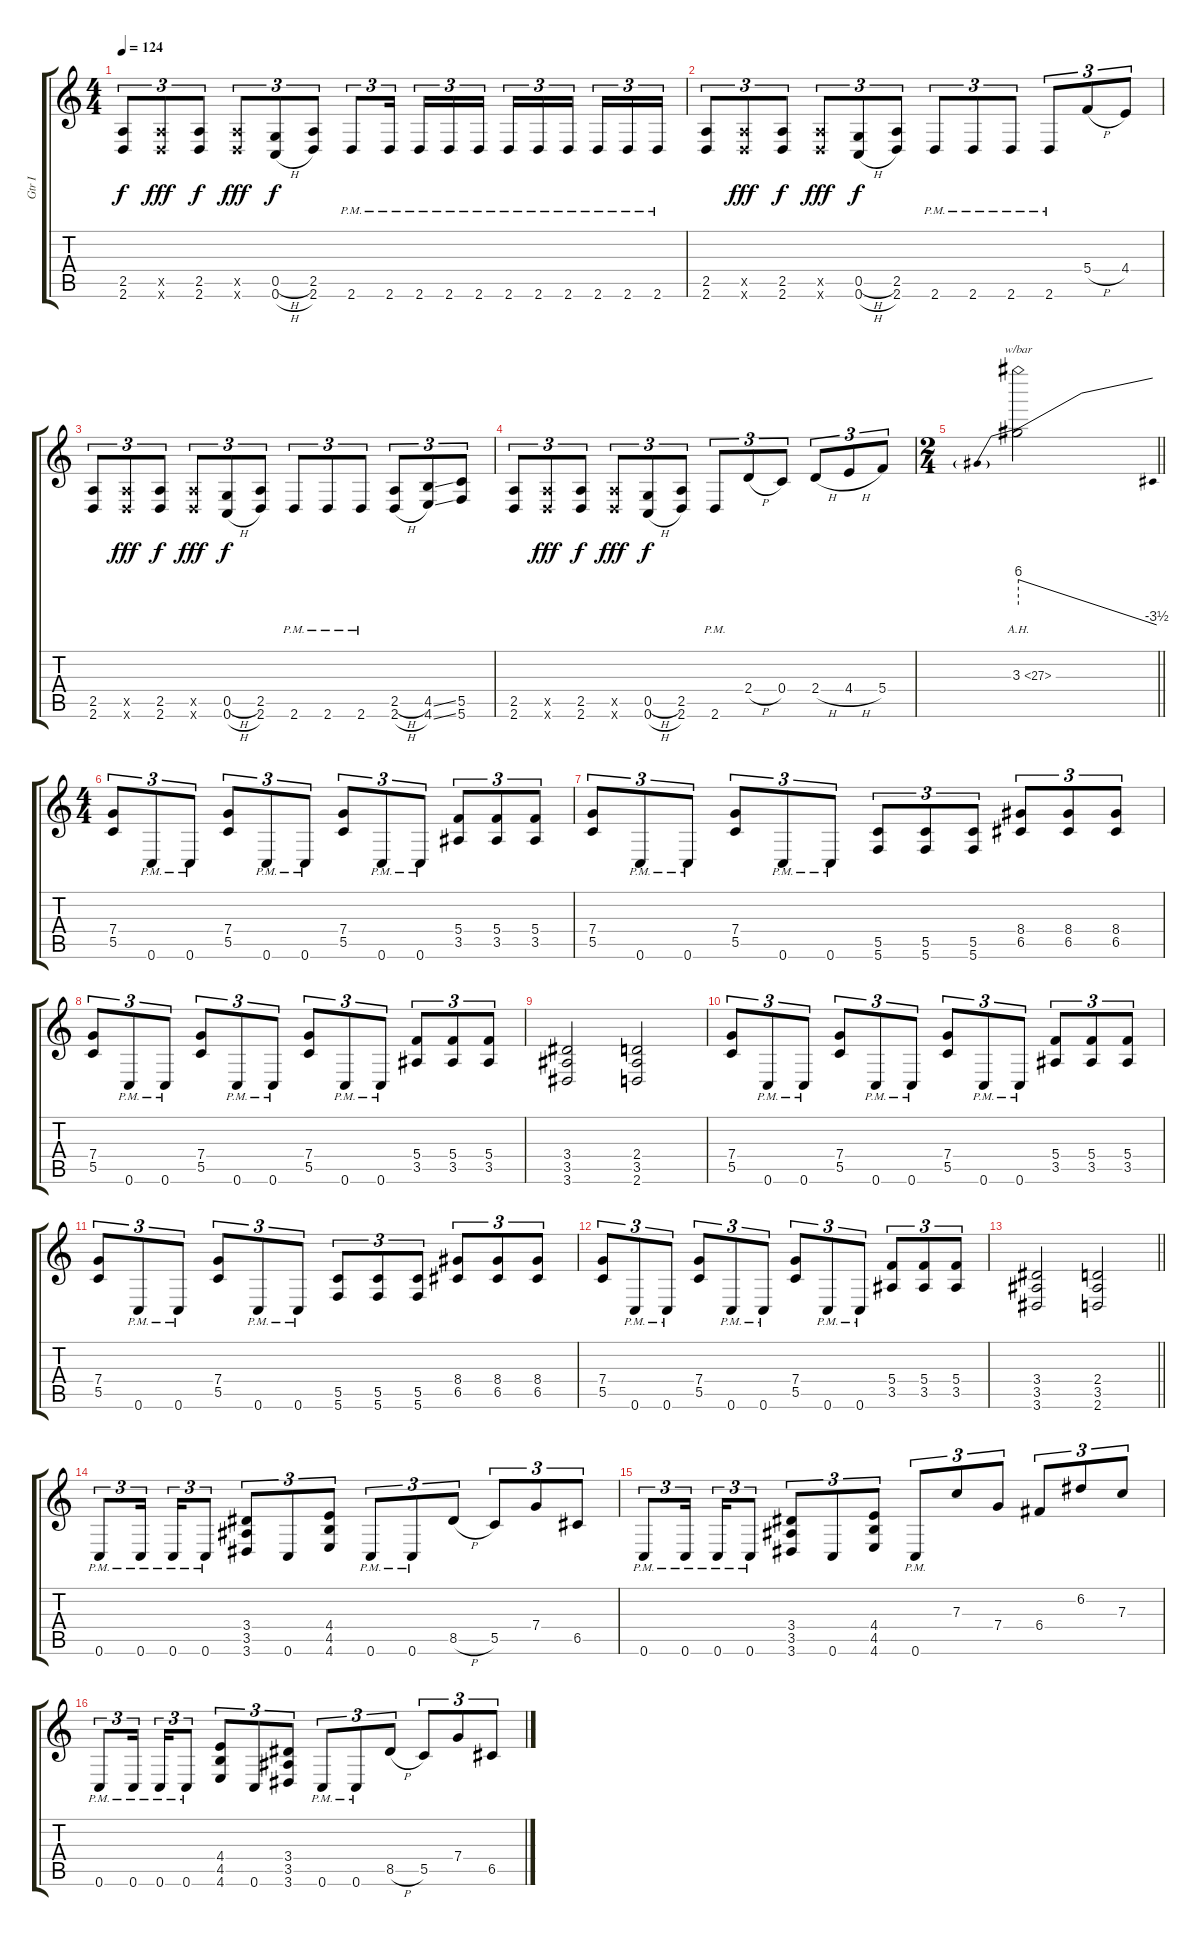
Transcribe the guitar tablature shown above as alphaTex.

\track ("Gtr I" "Gtr I") {instrument overdrivenguitar}
\staff {score tabs}
\tuning (D4 A3 F3 C3 G2 C2) {hide}
\ts (4 4)
\tempo 124
\clef g2
\ks c
(2.5 2.6).8{tu (3 2) dy f} (2.5{x} 2.6{x}).8{tu (3 2) dy fff} (2.5 2.6).8{tu (3 2) dy f} (2.5{x} 2.6{x}).8{tu (3 2) dy fff} (0.5{h} 0.6{h}).8{tu (3 2) dy f} (2.5 2.6).8{tu (3 2)} 2.6{pm}.8{tu (3 2)} 2.6{pm}.16{tu (3 2) beam splitsecondary} 2.6{pm}.16{tu (3 2)} 2.6{pm}.16{tu (3 2)} 2.6{pm}.16{tu (3 2)} 2.6{pm}.16{tu (3 2)} 2.6{pm}.16{tu (3 2)} 2.6{pm}.16{tu (3 2) beam splitsecondary} 2.6{pm}.16{tu (3 2)} 2.6{pm}.16{tu (3 2)} 2.6{pm}.16{tu (3 2)} |
(2.5 2.6).8{tu (3 2)} (2.5{x} 2.6{x}).8{tu (3 2) dy fff} (2.5 2.6).8{tu (3 2) dy f} (2.5{x} 2.6{x}).8{tu (3 2) dy fff} (0.5{h} 0.6{h}).8{tu (3 2) dy f} (2.5 2.6).8{tu (3 2)} 2.6{pm}.8{tu (3 2)} 2.6{pm}.8{tu (3 2)} 2.6{pm}.8{tu (3 2)} 2.6{pm}.8{tu (3 2)} 5.4{h}.8{tu (3 2)} 4.4.8{tu (3 2)} |
(2.5 2.6).8{tu (3 2)} (2.5{x} 2.6{x}).8{tu (3 2) dy fff} (2.5 2.6).8{tu (3 2) dy f} (2.5{x} 2.6{x}).8{tu (3 2) dy fff} (0.5{h} 0.6{h}).8{tu (3 2) dy f} (2.5 2.6).8{tu (3 2)} 2.6{pm}.8{tu (3 2)} 2.6{pm}.8{tu (3 2)} 2.6{pm}.8{tu (3 2)} (2.5{h} 2.6{h}).8{tu (3 2)} (4.5{ss} 4.6{ss}).8{tu (3 2)} (5.5 5.6).8{tu (3 2)} |
(2.5 2.6).8{tu (3 2)} (2.5{x} 2.6{x}).8{tu (3 2) dy fff} (2.5 2.6).8{tu (3 2) dy f} (2.5{x} 2.6{x}).8{tu (3 2) dy fff} (0.5{h} 0.6{h}).8{tu (3 2) dy f} (2.5 2.6).8{tu (3 2)} 2.6{pm}.8{tu (3 2)} 2.4{h}.8{tu (3 2)} 0.4.8{tu (3 2)} 2.4{h}.8{tu (3 2)} 4.4{h}.8{tu (3 2)} 5.4.8{tu (3 2)} |
\ts (2 4)
\barLineRight lightlight
3.3{ah 24}.2{tbe (predivedive default 0 24 60 -14)} |
\ts (4 4)
(7.4 5.5).8{tu (3 2)} 0.6{pm}.8{tu (3 2)} 0.6{pm}.8{tu (3 2)} (7.4 5.5).8{tu (3 2)} 0.6{pm}.8{tu (3 2)} 0.6{pm}.8{tu (3 2)} (7.4 5.5).8{tu (3 2)} 0.6{pm}.8{tu (3 2)} 0.6{pm}.8{tu (3 2)} (5.4 3.5).8{tu (3 2)} (5.4 3.5).8{tu (3 2)} (5.4 3.5).8{tu (3 2)} |
(7.4 5.5).8{tu (3 2)} 0.6{pm}.8{tu (3 2)} 0.6{pm}.8{tu (3 2)} (7.4 5.5).8{tu (3 2)} 0.6{pm}.8{tu (3 2)} 0.6{pm}.8{tu (3 2)} (5.5 5.6).8{tu (3 2)} (5.5 5.6).8{tu (3 2)} (5.5 5.6).8{tu (3 2)} (8.4 6.5).8{tu (3 2)} (8.4 6.5).8{tu (3 2)} (8.4 6.5).8{tu (3 2)} |
(7.4 5.5).8{tu (3 2)} 0.6{pm}.8{tu (3 2)} 0.6{pm}.8{tu (3 2)} (7.4 5.5).8{tu (3 2)} 0.6{pm}.8{tu (3 2)} 0.6{pm}.8{tu (3 2)} (7.4 5.5).8{tu (3 2)} 0.6{pm}.8{tu (3 2)} 0.6{pm}.8{tu (3 2)} (5.4 3.5).8{tu (3 2)} (5.4 3.5).8{tu (3 2)} (5.4 3.5).8{tu (3 2)} |
(3.4 3.5 3.6).2 (2.4 3.5 2.6).2 |
(7.4 5.5).8{tu (3 2)} 0.6{pm}.8{tu (3 2)} 0.6{pm}.8{tu (3 2)} (7.4 5.5).8{tu (3 2)} 0.6{pm}.8{tu (3 2)} 0.6{pm}.8{tu (3 2)} (7.4 5.5).8{tu (3 2)} 0.6{pm}.8{tu (3 2)} 0.6{pm}.8{tu (3 2)} (5.4 3.5).8{tu (3 2)} (5.4 3.5).8{tu (3 2)} (5.4 3.5).8{tu (3 2)} |
(7.4 5.5).8{tu (3 2)} 0.6{pm}.8{tu (3 2)} 0.6{pm}.8{tu (3 2)} (7.4 5.5).8{tu (3 2)} 0.6{pm}.8{tu (3 2)} 0.6{pm}.8{tu (3 2)} (5.5 5.6).8{tu (3 2)} (5.5 5.6).8{tu (3 2)} (5.5 5.6).8{tu (3 2)} (8.4 6.5).8{tu (3 2)} (8.4 6.5).8{tu (3 2)} (8.4 6.5).8{tu (3 2)} |
(7.4 5.5).8{tu (3 2)} 0.6{pm}.8{tu (3 2)} 0.6{pm}.8{tu (3 2)} (7.4 5.5).8{tu (3 2)} 0.6{pm}.8{tu (3 2)} 0.6{pm}.8{tu (3 2)} (7.4 5.5).8{tu (3 2)} 0.6{pm}.8{tu (3 2)} 0.6{pm}.8{tu (3 2)} (5.4 3.5).8{tu (3 2)} (5.4 3.5).8{tu (3 2)} (5.4 3.5).8{tu (3 2)} |
\barLineRight lightlight
(3.4 3.5 3.6).2 (2.4 3.5 2.6).2 |
0.6{pm}.8{tu (3 2)} 0.6{pm}.16{tu (3 2) beam splitsecondary} 0.6{pm}.16{tu (3 2)} 0.6{pm}.8{tu (3 2)} (3.4 3.5 3.6).8{tu (3 2)} 0.6.8{tu (3 2)} (4.4 4.5 4.6).8{tu (3 2)} 0.6{pm}.8{tu (3 2)} 0.6{pm}.8{tu (3 2)} 8.5{h}.8{tu (3 2)} 5.5.8{tu (3 2)} 7.4.8{tu (3 2)} 6.5.8{tu (3 2)} |
0.6{pm}.8{tu (3 2)} 0.6{pm}.16{tu (3 2) beam splitsecondary} 0.6{pm}.16{tu (3 2)} 0.6{pm}.8{tu (3 2)} (3.4 3.5 3.6).8{tu (3 2)} 0.6.8{tu (3 2)} (4.4 4.5 4.6).8{tu (3 2)} 0.6{pm}.8{tu (3 2)} 7.3.8{tu (3 2)} 7.4.8{tu (3 2)} 6.4.8{tu (3 2)} 6.2.8{tu (3 2)} 7.3.8{tu (3 2)} |
0.6{pm}.8{tu (3 2)} 0.6{pm}.16{tu (3 2) beam splitsecondary} 0.6{pm}.16{tu (3 2)} 0.6{pm}.8{tu (3 2)} (4.4 4.5 4.6).8{tu (3 2)} 0.6.8{tu (3 2)} (3.4 3.5 3.6).8{tu (3 2)} 0.6{pm}.8{tu (3 2)} 0.6{pm}.8{tu (3 2)} 8.5{h}.8{tu (3 2)} 5.5.8{tu (3 2)} 7.4.8{tu (3 2)} 6.5.8{tu (3 2)}
